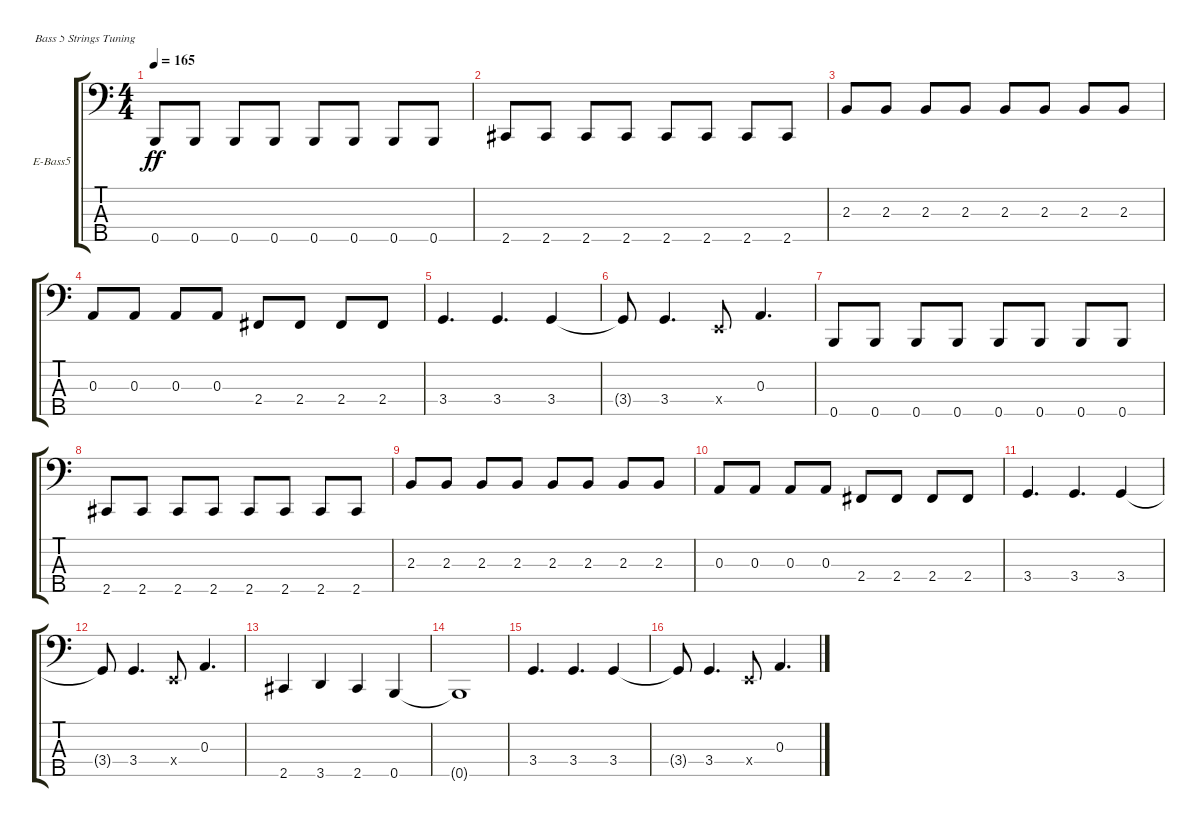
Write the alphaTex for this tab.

\defaultSystemsLayout 4
\bracketExtendMode groupsimilarinstruments
\firstSystemTrackNameOrientation horizontal
\otherSystemsTrackNameOrientation horizontal
\track ("Bass" "E-Bass5") {instrument electricbassfinger}
\staff {score tabs}
\tuning (G2 D2 A1 E1 B0)
\ts (4 4)
\tempo 165
\clef f4
\scale
0.333333
\ks c
0.5.8{dy ff} 0.5.8 0.5.8 0.5.8 0.5.8 0.5.8 0.5.8 0.5.8 |
\scale
0.333333 2.5.8 2.5.8 2.5.8 2.5.8 2.5.8 2.5.8 2.5.8 2.5.8 |
\scale
0.333333 2.3.8 2.3.8 2.3.8 2.3.8 2.3.8 2.3.8 2.3.8 2.3.8 |
\scale
0.333333 0.3.8 0.3.8 0.3.8 0.3.8 2.4.8 2.4.8 2.4.8 2.4.8 |
\scale
0.333333 3.4.4{d} 3.4.4{d} 3.4.4 |
\scale
0.333333 3.4{t}.8 3.4.4{d} 0.4{x}.8 0.3.4{d} |
\scale
0.333333 0.5.8 0.5.8 0.5.8 0.5.8 0.5.8 0.5.8 0.5.8 0.5.8 |
\scale
0.333333 2.5.8 2.5.8 2.5.8 2.5.8 2.5.8 2.5.8 2.5.8 2.5.8 |
\scale
0.333333 2.3.8 2.3.8 2.3.8 2.3.8 2.3.8 2.3.8 2.3.8 2.3.8 |
\scale
0.333333 0.3.8 0.3.8 0.3.8 0.3.8 2.4.8 2.4.8 2.4.8 2.4.8 |
\scale
0.333333 3.4.4{d} 3.4.4{d} 3.4.4 |
\scale
0.333333 3.4{t}.8 3.4.4{d} 0.4{x}.8 0.3.4{d} |
\scale
0.333333 2.5.4 3.5.4 2.5.4 0.5.4 |
\scale
0.333333 0.5{t}.1 |
\scale
0.333333 3.4.4{d} 3.4.4{d} 3.4.4 |
\scale
0.333333 3.4{t}.8 3.4.4{d} 0.4{x}.8 0.3.4{d}
